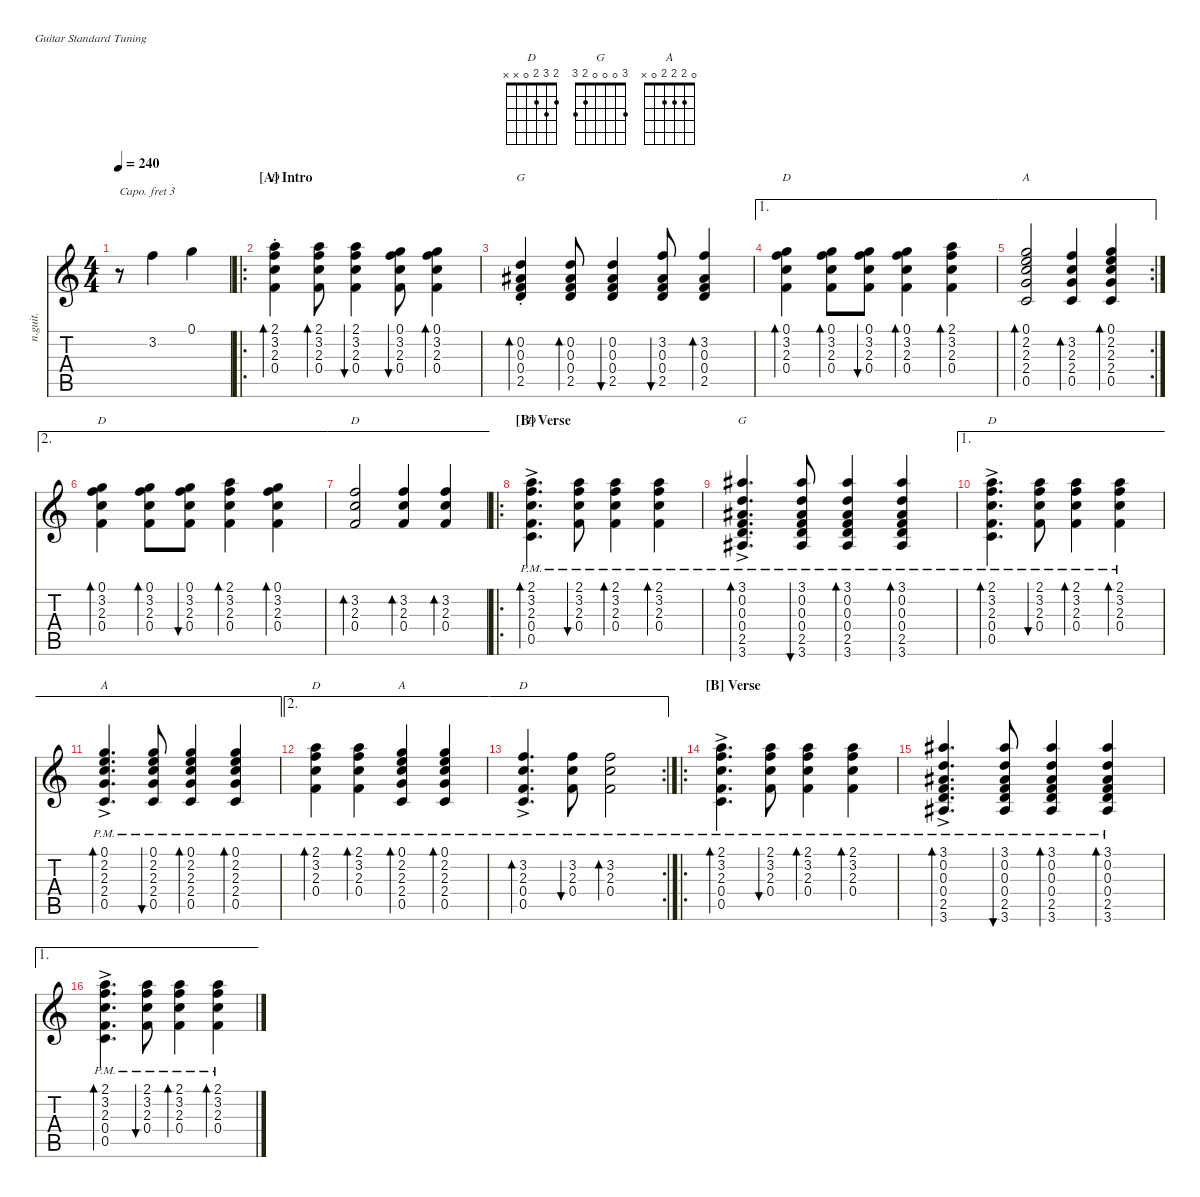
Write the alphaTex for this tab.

\defaultSystemsLayout 4
\hideDynamics
\bracketExtendMode nobrackets
\otherSystemsTrackNameOrientation horizontal
\track ("Nylon Guitar" "n.guit.") {defaultSystemsLayout 4 instrument acousticguitarnylon}
\staff {score tabs}
\capo 3
\tuning (E4 B3 G3 D3 A2 E2)
\chord ("D" 2 3 2 0 x x)
\chord ("G" 3 0 0 0 2 3)
\chord ("A" 0 2 2 2 0 x)
\ts (4 4)
\ac
\tempo 240
\clef g2
\ks c
r.8{dy mf instrument acousticguitarnylon beam Down} 3.2.4{beam Down} 0.1.4{beam Down} |
\ro
\section ("A" "Intro")
(0.4{st} 2.3{st} 3.2{st} 2.1{st}).4{bd 30 ch "D" beam Down} (0.4 2.3 3.2 2.1).8{bd 30 beam Down} (0.4 2.3 3.2 2.1).4{bu 30 beam Down} (0.4 2.3 3.2 0.1).8{bu 30 beam Down} (0.4 2.3 3.2 0.1).4{bd 30 beam Down} |
(0.4{st} 0.3{st acc #} 0.2{st} 2.5{st}).4{bd 30 ch "G" beam Up} (0.4 0.3{acc #} 0.2 2.5).8{bd 30 beam Up} (0.4 0.3{acc #} 0.2 2.5).4{bu 30 beam Up} (0.4 0.3{acc #} 3.2 2.5).8{bu 30 beam Up} (0.4 0.3{acc #} 3.2 2.5).4{bd 30 beam Up} |
\ae 1
(0.4 2.3 3.2 0.1).4{bd 30 ch "D" beam Down} (0.4 2.3 3.2 0.1).8{bd 30 beam Down} (0.4 2.3 3.2 0.1).8{bu 30 beam Down} (0.4 2.3 3.2 0.1).4{bd 30 beam Down} (0.4 2.3 3.2 2.1).4{bd 30 beam Down} |
\ae 1
\rc 2
(0.5 2.4 2.3 2.2 0.1).2{bd 30 ch "A" beam Up} (0.5 2.4 2.3 3.2).4{bd 30 beam Up} (0.5 2.4 2.3 2.2 0.1).4{bd 30 beam Up} |
\ae 2
(0.4 2.3 3.2 0.1).4{bd 30 ch "D" beam Down} (0.4 2.3 3.2 0.1).8{bd 30 beam Down} (0.4 2.3 3.2 0.1).8{bu 30 beam Down} (0.4 2.3 3.2 2.1).4{bd 30 beam Down} (0.4 2.3 3.2 0.1).4{bd 30 beam Down} |
\ae 2
(0.4 2.3 3.2).2{bd 30 ch "D" beam Up} (0.4 2.3 3.2).4{bd 30 beam Up} (0.4 2.3 3.2).4{bd 30 beam Up} |
\ro
\section ("B" "Verse")
(0.4{ac pm} 2.3{ac pm} 3.2{ac pm} 2.1{ac pm} 0.5{pm}).4{d bd 30 ch "D" beam Down} (0.4{pm} 2.3{pm} 3.2{pm} 2.1{pm}).8{bu 30 beam Down} (0.4{pm} 2.3{pm} 3.2{pm} 2.1{pm}).4{bd 30 beam Down} (0.4{pm} 2.3{pm} 3.2{pm} 2.1{pm}).4{bd 30 beam Down} |
(0.4{ac pm} 0.3{ac pm acc #} 0.2{ac pm} 3.1{ac pm acc #} 2.5{ac pm} 3.6{ac pm acc #}).4{d bd 30 ch "G" beam Up} (0.4{pm} 0.3{pm acc #} 0.2{pm} 3.1{pm acc #} 2.5{pm} 3.6{pm acc #}).8{bu 30 beam Up} (0.4{pm} 0.3{pm acc #} 0.2{pm} 3.1{pm acc #} 2.5{pm} 3.6{pm acc #}).4{bd 30 beam Up} (0.4{pm} 0.3{pm acc #} 0.2{pm} 3.1{pm acc #} 2.5{pm} 3.6{pm acc #}).4{bd 30 beam Up} |
\ae 1
(0.4{ac pm} 2.3{ac pm} 3.2{ac pm} 2.1{ac pm} 0.5{pm}).4{d bd 30 ch "D" beam Down} (0.4{pm} 2.3{pm} 3.2{pm} 2.1{pm}).8{bu 30 beam Down} (0.4{pm} 2.3{pm} 3.2{pm} 2.1{pm}).4{bd 30 beam Down} (0.4{pm} 2.3{pm} 3.2{pm} 2.1{pm}).4{bd 30 beam Down} |
\ae 1
(0.5{ac pm} 2.4{ac pm} 2.3{ac pm} 2.2{ac pm} 0.1{ac pm}).4{d bd 30 ch "A" beam Up} (0.5{pm} 2.4{pm} 2.3{pm} 2.2{pm} 0.1{pm}).8{bu 30 beam Up} (0.5{pm} 2.4{pm} 2.3{pm} 2.2{pm} 0.1{pm}).4{bd 30 beam Up} (0.5{pm} 2.4{pm} 2.3{pm} 2.2{pm} 0.1{pm}).4{bd 30 beam Up} |
\ae 2
(0.4{pm} 2.3{pm} 3.2{pm} 2.1{pm}).4{bd 30 ch "D" beam Down} (0.4{pm} 2.3{pm} 3.2{pm} 2.1{pm}).4{bd 30 beam Down} (0.5{pm} 2.4{pm} 2.3{pm} 2.2{pm} 0.1{pm}).4{bd 30 ch "A" beam Up} (0.5{pm} 2.4{pm} 2.3{pm} 2.2{pm} 0.1{pm}).4{bd 30 beam Up} |
\ae 2
\rc 2
(0.4{ac pm} 2.3{ac pm} 3.2{ac pm} 0.5{pm}).4{d bd 30 ch "D" beam Up} (0.4{pm} 2.3{pm} 3.2{pm}).8{bu 30 beam Down} (0.4{pm} 2.3{pm} 3.2{pm}).2{bd 30 beam Down} |
\ro
\section ("B" "Verse")
(0.4{ac pm} 2.3{ac pm} 3.2{ac pm} 2.1{ac pm} 0.5{pm}).4{d bd 30 beam Down} (0.4{pm} 2.3{pm} 3.2{pm} 2.1{pm}).8{bu 30 beam Down} (0.4{pm} 2.3{pm} 3.2{pm} 2.1{pm}).4{bd 30 beam Down} (0.4{pm} 2.3{pm} 3.2{pm} 2.1{pm}).4{bd 30 beam Down} |
(0.4{ac pm} 0.3{ac pm acc #} 0.2{ac pm} 3.1{ac pm acc #} 2.5{ac pm} 3.6{ac pm acc #}).4{d bd 30 beam Up} (0.4{pm} 0.3{pm acc #} 0.2{pm} 3.1{pm acc #} 2.5{pm} 3.6{pm acc #}).8{bu 30 beam Up} (0.4{pm} 0.3{pm acc #} 0.2{pm} 3.1{pm acc #} 2.5{pm} 3.6{pm acc #}).4{bd 30 beam Up} (0.4{pm} 0.3{pm acc #} 0.2{pm} 3.1{pm acc #} 2.5{pm} 3.6{pm acc #}).4{bd 30 beam Up} |
\ae 1
(0.4{ac pm} 2.3{ac pm} 3.2{ac pm} 2.1{ac pm} 0.5{pm}).4{d bd 30 beam Down} (0.4{pm} 2.3{pm} 3.2{pm} 2.1{pm}).8{bu 30 beam Down} (0.4{pm} 2.3{pm} 3.2{pm} 2.1{pm}).4{bd 30 beam Down} (0.4{pm} 2.3{pm} 3.2{pm} 2.1{pm}).4{bd 30 beam Down}
